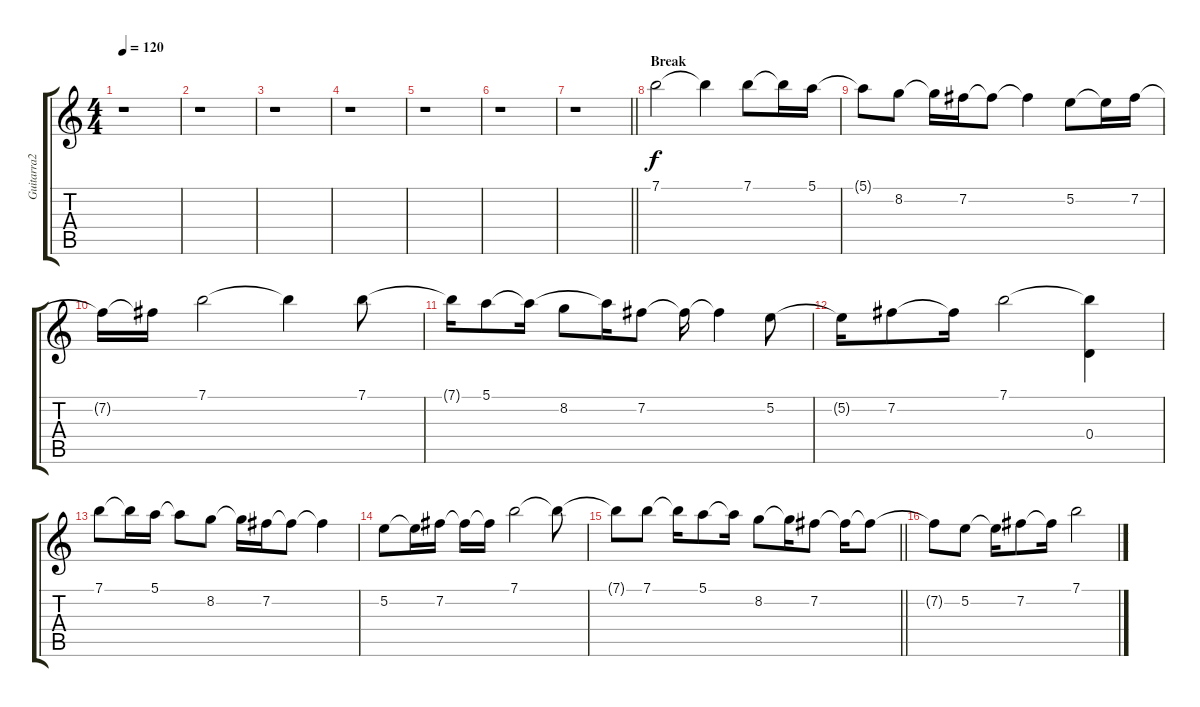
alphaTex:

\track ("Guitarra2" "Guitarra2") {instrument electricguitarjazz}
\staff {score tabs}
\tuning (E4 B3 G3 D3 A2 E2) {hide}
\ts (4 4)
\tempo 120
\clef g2
\ks c
r.1{dy f} |
r.1 |
r.1 |
r.1 |
r.1 |
r.1 |
\barLineRight lightlight
r.1 |
\section ("" "Break")
7.1.2{volume 10} 7.1{t}.4 7.1.8 7.1{t}.16 5.1.16 |
5.1{t}.8 8.2.8 8.2{t}.16 7.2.16 7.2{t}.8 7.2{t}.4 5.2.8 5.2{t}.16 7.2.16 |
7.2{t}.16 7.2{t}.16 7.1.2 7.1{t}.4 7.1.8 |
7.1{t}.16 5.1.8 5.1{t}.16 8.2.8 5.1{t}.16 7.2.8 7.2{t}.16 7.2{t}.4 5.2.8 |
5.2{t}.16 7.2.8 7.2{t}.16 7.1.2 (7.1{t} 0.4).4 |
7.1.8 7.1{t}.16 5.1.16 5.1{t}.8 8.2.8 8.2{t}.16 7.2.16 7.2{t}.8 7.2{t}.4 |
5.2.8 5.2{t}.16 7.2.16 7.2{t}.16 7.2{t}.16 7.1.2 7.1{t}.8 |
\barLineRight lightlight
7.1{t}.8 7.1.8 7.1{t}.16 5.1.8 5.1{t}.16 8.2.8 8.2{t}.16 7.2.8 7.2{t}.16 7.2{t}.8 |
\section ("" "")
7.2{t}.8 5.2.8 5.2{t}.16 7.2.8 7.2{t}.16 7.1.2
